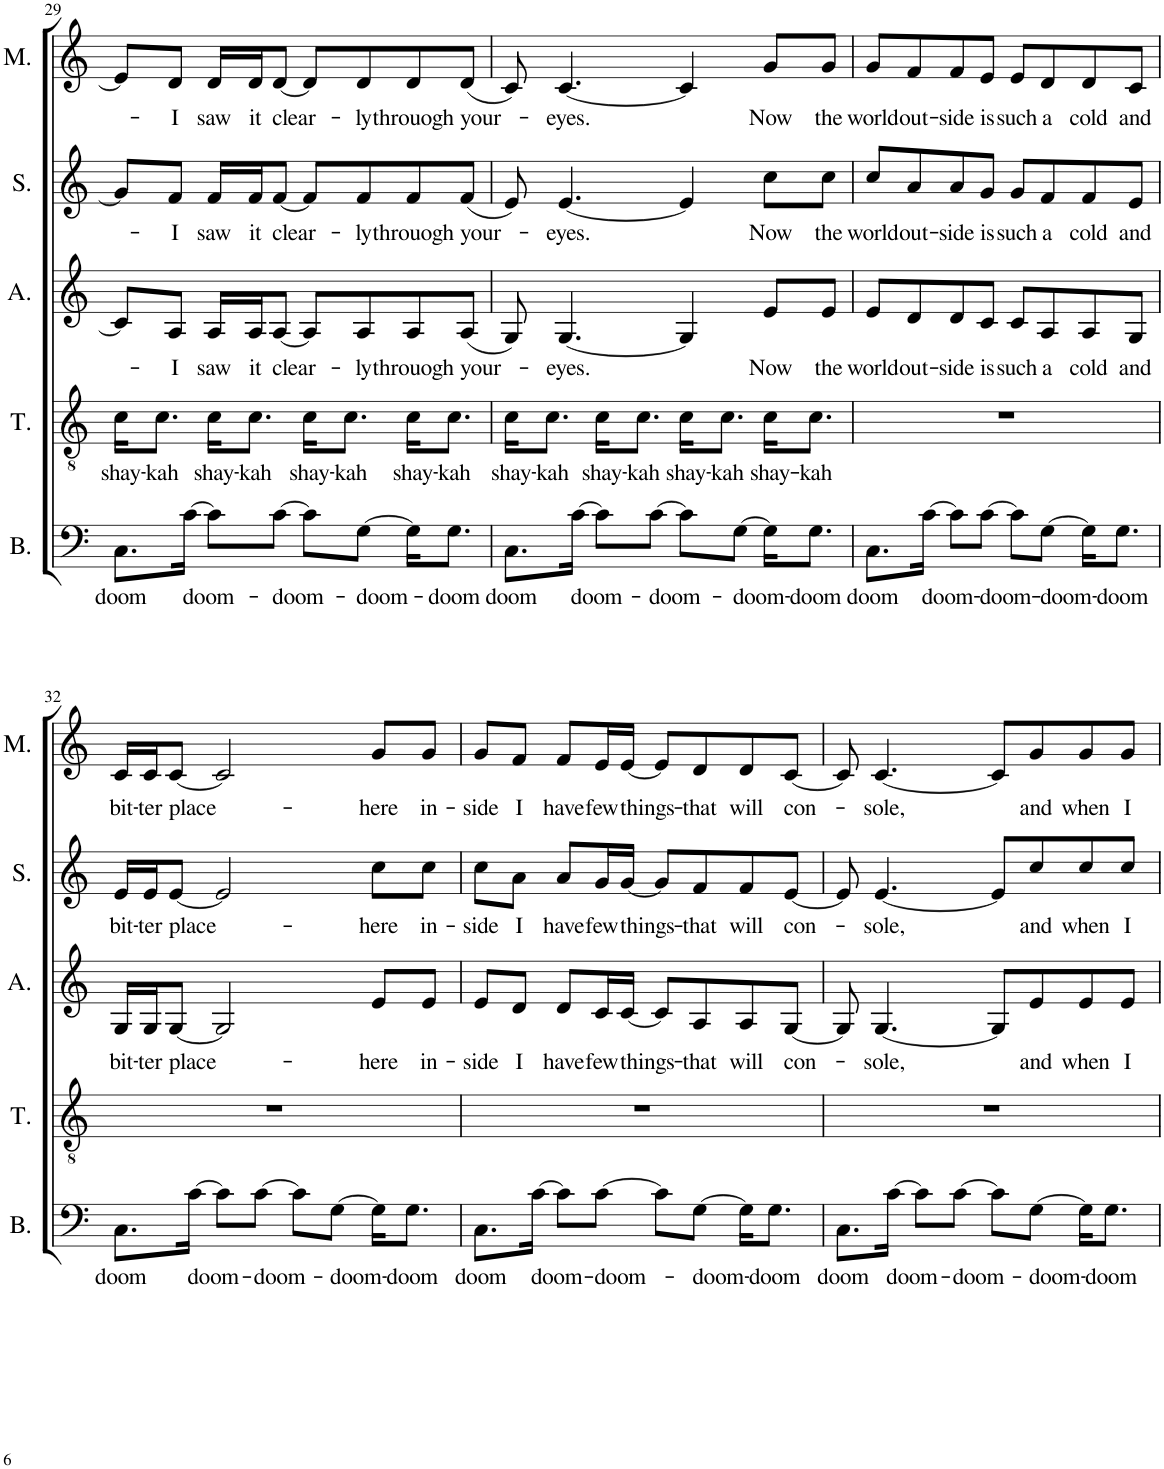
**kern	**text	**kern	**text	**kern	**text	**kern	**text	**kern	**text
*part5	*part5	*part4	*part4	*part3	*part3	*part2	*part2	*part1	*part1
*staff5	*staff5	*staff4	*staff4	*staff3	*staff3	*staff2	*staff2	*staff1	*staff1
*I"Bass	*	*I"Tenor	*	*I"Alto	*	*I"Soprano	*	*I"Melody	*
*I'B.	*	*I'T.	*	*I'A.	*	*I'S.	*	*I'M.	*
!!LO:PB:g=z
*clefF4	*	*clefGv2	*	*clefG2	*	*clefG2	*	*clefG2	*
*k[]	*	*k[]	*	*k[]	*	*k[]	*	*k[]	*
*M4/4	*	*M4/4	*	*M4/4	*	*M4/4	*	*M4/4	*
=29	=29	=29	=29	=29	=29	=29	=29	=29	=29
!	!LO:LY:b	!	!LO:LY:b	!	!	!	!	!	!
8.C\L	doom	16c\KL	shay-	8c/L]	.	8g/L]	.	8e/L]	.
!	!	!	!LO:LY:b	!	!	!	!	!	!
.	.	8.c\J	-kah	.	.	.	.	.	.
!	!	!	!	!	!LO:LY:b	!	!LO:LY:b	!	!LO:LY:b
.	.	.	.	8A/J	-I	8f/J	-I	8d/J	-I
!	!LO:LY:b	!	!	!	!	!	!	!	!
[16c\Jk	doom-	.	.	.	.	.	.	.	.
!	!	!	!LO:LY:b	!	!LO:LY:b	!	!LO:LY:b	!	!LO:LY:b
8c\L]	.	16c\KL	shay-	16A/LL	saw	16f/LL	saw	16d/LL	saw
!	!	!	!LO:LY:b	!	!LO:LY:b	!	!LO:LY:b	!	!LO:LY:b
.	.	8.c\J	-kah	16A/J	it	16f/J	it	16d/J	it
!	!LO:LY:b	!	!	!	!LO:LY:b	!	!LO:LY:b	!	!LO:LY:b
[8c\J	-doom-	.	.	[8A/J	clear-	[8f/J	clear-	[8d/J	clear-
!	!	!	!LO:LY:b	!	!	!	!	!	!
8c\L]	.	16c\KL	shay-	8A/L]	.	8f/L]	.	8d/L]	.
!	!	!	!LO:LY:b	!	!	!	!	!	!
.	.	8.c\J	-kah	.	.	.	.	.	.
!	!LO:LY:b	!	!	!	!LO:LY:b	!	!LO:LY:b	!	!LO:LY:b
[8G\J	-doom-	.	.	8A/	-ly	8f/	-ly	8d/	-ly
!	!	!	!LO:LY:b	!	!LO:LY:b	!	!LO:LY:b	!	!LO:LY:b
16G\KL]	.	16c\KL	shay-	8A/	throuogh	8f/	throuogh	8d/	throuogh
!	!LO:LY:b	!	!LO:LY:b	!	!	!	!	!	!
8.G\J	-doom	8.c\J	-kah	.	.	.	.	.	.
!	!	!	!	!	!LO:LY:b	!	!LO:LY:b	!	!LO:LY:b
.	.	.	.	(8A/J	your-	(8f/J	your-	(8d/J	your-
=30	=30	=30	=30	=30	=30	=30	=30	=30	=30
!	!LO:LY:b	!	!LO:LY:b	!	!	!	!	!	!
8.C\L	doom	16c\KL	shay-	8G/)	.	8e/)	.	8c/)	.
!	!	!	!LO:LY:b	!	!	!	!	!	!
.	.	8.c\J	-kah	.	.	.	.	.	.
!	!	!	!	!	!LO:LY:b	!	!LO:LY:b	!	!LO:LY:b
.	.	.	.	[4.G/	-eyes.	[4.e/	-eyes.	[4.c/	-eyes.
!	!LO:LY:b	!	!	!	!	!	!	!	!
[16c\Jk	doom-	.	.	.	.	.	.	.	.
!	!	!	!LO:LY:b	!	!	!	!	!	!
8c\L]	.	16c\KL	shay-	.	.	.	.	.	.
!	!	!	!LO:LY:b	!	!	!	!	!	!
.	.	8.c\J	-kah	.	.	.	.	.	.
!	!LO:LY:b	!	!	!	!	!	!	!	!
[8c\J	-doom-	.	.	.	.	.	.	.	.
!	!	!	!LO:LY:b	!	!	!	!	!	!
8c\L]	.	16c\KL	shay-	4G/]	.	4e/]	.	4c/]	.
!	!	!	!LO:LY:b	!	!	!	!	!	!
.	.	8.c\J	-kah	.	.	.	.	.	.
!	!LO:LY:b	!	!	!	!	!	!	!	!
[8G\J	-doom-	.	.	.	.	.	.	.	.
!	!	!	!LO:LY:b	!	!LO:LY:b	!	!LO:LY:b	!	!LO:LY:b
16G\KL]	.	16c\KL	shay-	8e/L	Now	8cc\L	Now	8g/L	Now
!	!LO:LY:b	!	!LO:LY:b	!	!	!	!	!	!
8.G\J	-doom	8.c\J	-kah	.	.	.	.	.	.
!	!	!	!	!	!LO:LY:b	!	!LO:LY:b	!	!LO:LY:b
.	.	.	.	8e/J	the	8cc\J	the	8g/J	the
=31	=31	=31	=31	=31	=31	=31	=31	=31	=31
!	!LO:LY:b	!	!	!	!LO:LY:b	!	!LO:LY:b	!	!LO:LY:b
8.C\L	doom	1r	.	8e/L	world	8cc/L	world	8g/L	world
!	!	!	!	!	!LO:LY:b	!	!LO:LY:b	!	!LO:LY:b
.	.	.	.	8d/	out-	8a/	out-	8f/	out-
!	!LO:LY:b	!	!	!	!	!	!	!	!
[16c\Jk	doom-	.	.	.	.	.	.	.	.
!	!	!	!	!	!LO:LY:b	!	!LO:LY:b	!	!LO:LY:b
8c\L]	.	.	.	8d/	-side	8a/	-side	8f/	-side
!	!LO:LY:b	!	!	!	!LO:LY:b	!	!LO:LY:b	!	!LO:LY:b
[8c\J	-doom-	.	.	8c/J	is	8g/J	is	8e/J	is
!	!	!	!	!	!LO:LY:b	!	!LO:LY:b	!	!LO:LY:b
8c\L]	.	.	.	8c/L	such	8g/L	such	8e/L	such
!	!LO:LY:b	!	!	!	!LO:LY:b	!	!LO:LY:b	!	!LO:LY:b
[8G\J	-doom-	.	.	8A/	a	8f/	a	8d/	a
!	!	!	!	!	!LO:LY:b	!	!LO:LY:b	!	!LO:LY:b
16G\KL]	.	.	.	8A/	cold	8f/	cold	8d/	cold
!	!LO:LY:b	!	!	!	!	!	!	!	!
8.G\J	-doom	.	.	.	.	.	.	.	.
!	!	!	!	!	!LO:LY:b	!	!LO:LY:b	!	!LO:LY:b
.	.	.	.	8G/J	and	8e/J	and	8c/J	and
!!LO:LB:g=z
=32	=32	=32	=32	=32	=32	=32	=32	=32	=32
!	!LO:LY:b	!	!	!	!LO:LY:b	!	!LO:LY:b	!	!LO:LY:b
8.C\L	doom	1r	.	16G/LL	bit-	16e/LL	bit-	16c/LL	bit-
!	!	!	!	!	!LO:LY:b	!	!LO:LY:b	!	!LO:LY:b
.	.	.	.	16G/J	-ter	16e/J	-ter	16c/J	-ter
!	!	!	!	!	!LO:LY:b	!	!LO:LY:b	!	!LO:LY:b
.	.	.	.	[8G/J	place-	[8e/J	place-	[8c/J	place-
!	!LO:LY:b	!	!	!	!	!	!	!	!
[16c\Jk	doom-	.	.	.	.	.	.	.	.
8c\L]	.	.	.	2G/]	.	2e/]	.	2c/]	.
!	!LO:LY:b	!	!	!	!	!	!	!	!
[8c\J	-doom-	.	.	.	.	.	.	.	.
8c\L]	.	.	.	.	.	.	.	.	.
!	!LO:LY:b	!	!	!	!	!	!	!	!
[8G\J	-doom-	.	.	.	.	.	.	.	.
!	!	!	!	!	!LO:LY:b	!	!LO:LY:b	!	!LO:LY:b
16G\KL]	.	.	.	8e/L	-here	8cc\L	-here	8g/L	-here
!	!LO:LY:b	!	!	!	!	!	!	!	!
8.G\J	-doom	.	.	.	.	.	.	.	.
!	!	!	!	!	!LO:LY:b	!	!LO:LY:b	!	!LO:LY:b
.	.	.	.	8e/J	in-	8cc\J	in-	8g/J	in-
=33	=33	=33	=33	=33	=33	=33	=33	=33	=33
!	!LO:LY:b	!	!	!	!LO:LY:b	!	!LO:LY:b	!	!LO:LY:b
8.C\L	doom	1r	.	8e/L	-side	8cc\L	-side	8g/L	-side
!	!	!	!	!	!LO:LY:b	!	!LO:LY:b	!	!LO:LY:b
.	.	.	.	8d/J	I	8a\J	I	8f/J	I
!	!LO:LY:b	!	!	!	!	!	!	!	!
[16c\Jk	doom-	.	.	.	.	.	.	.	.
!	!	!	!	!	!LO:LY:b	!	!LO:LY:b	!	!LO:LY:b
8c\L]	.	.	.	8d/L	have	8a/L	have	8f/L	have
!	!LO:LY:b	!	!	!	!LO:LY:b	!	!LO:LY:b	!	!LO:LY:b
[8c\J	-doom-	.	.	16c/L	few	16g/L	few	16e/L	few
!	!	!	!	!	!LO:LY:b	!	!LO:LY:b	!	!LO:LY:b
.	.	.	.	[16c/JJ	things-	[16g/JJ	things-	[16e/JJ	things-
8c\L]	.	.	.	8c/L]	.	8g/L]	.	8e/L]	.
!	!LO:LY:b	!	!	!	!LO:LY:b	!	!LO:LY:b	!	!LO:LY:b
[8G\J	-doom-	.	.	8A/	-that	8f/	-that	8d/	-that
!	!	!	!	!	!LO:LY:b	!	!LO:LY:b	!	!LO:LY:b
16G\KL]	.	.	.	8A/	will	8f/	will	8d/	will
!	!LO:LY:b	!	!	!	!	!	!	!	!
8.G\J	-doom	.	.	.	.	.	.	.	.
!	!	!	!	!	!LO:LY:b	!	!LO:LY:b	!	!LO:LY:b
.	.	.	.	[8G/J	con-	[8e/J	con-	[8c/J	con-
=34	=34	=34	=34	=34	=34	=34	=34	=34	=34
!	!LO:LY:b	!	!	!	!	!	!	!	!
8.C\L	doom	1r	.	8G/]	.	8e/]	.	8c/]	.
!	!	!	!	!	!LO:LY:b	!	!LO:LY:b	!	!LO:LY:b
.	.	.	.	[4.G/	-sole,	[4.e/	-sole,	[4.c/	-sole,
!	!LO:LY:b	!	!	!	!	!	!	!	!
[16c\Jk	doom-	.	.	.	.	.	.	.	.
8c\L]	.	.	.	.	.	.	.	.	.
!	!LO:LY:b	!	!	!	!	!	!	!	!
[8c\J	-doom-	.	.	.	.	.	.	.	.
8c\L]	.	.	.	8G/L]	.	8e/L]	.	8c/L]	.
!	!LO:LY:b	!	!	!	!LO:LY:b	!	!LO:LY:b	!	!LO:LY:b
[8G\J	-doom-	.	.	8e/	and	8cc/	and	8g/	and
!	!	!	!	!	!LO:LY:b	!	!LO:LY:b	!	!LO:LY:b
16G\KL]	.	.	.	8e/	when	8cc/	when	8g/	when
!	!LO:LY:b	!	!	!	!	!	!	!	!
8.G\J	-doom	.	.	.	.	.	.	.	.
!	!	!	!	!	!LO:LY:b	!	!LO:LY:b	!	!LO:LY:b
.	.	.	.	8e/J	I	8cc/J	I	8g/J	I
=	=	=	=	=	=	=	=	=	=
*-	*-	*-	*-	*-	*-	*-	*-	*-	*-
